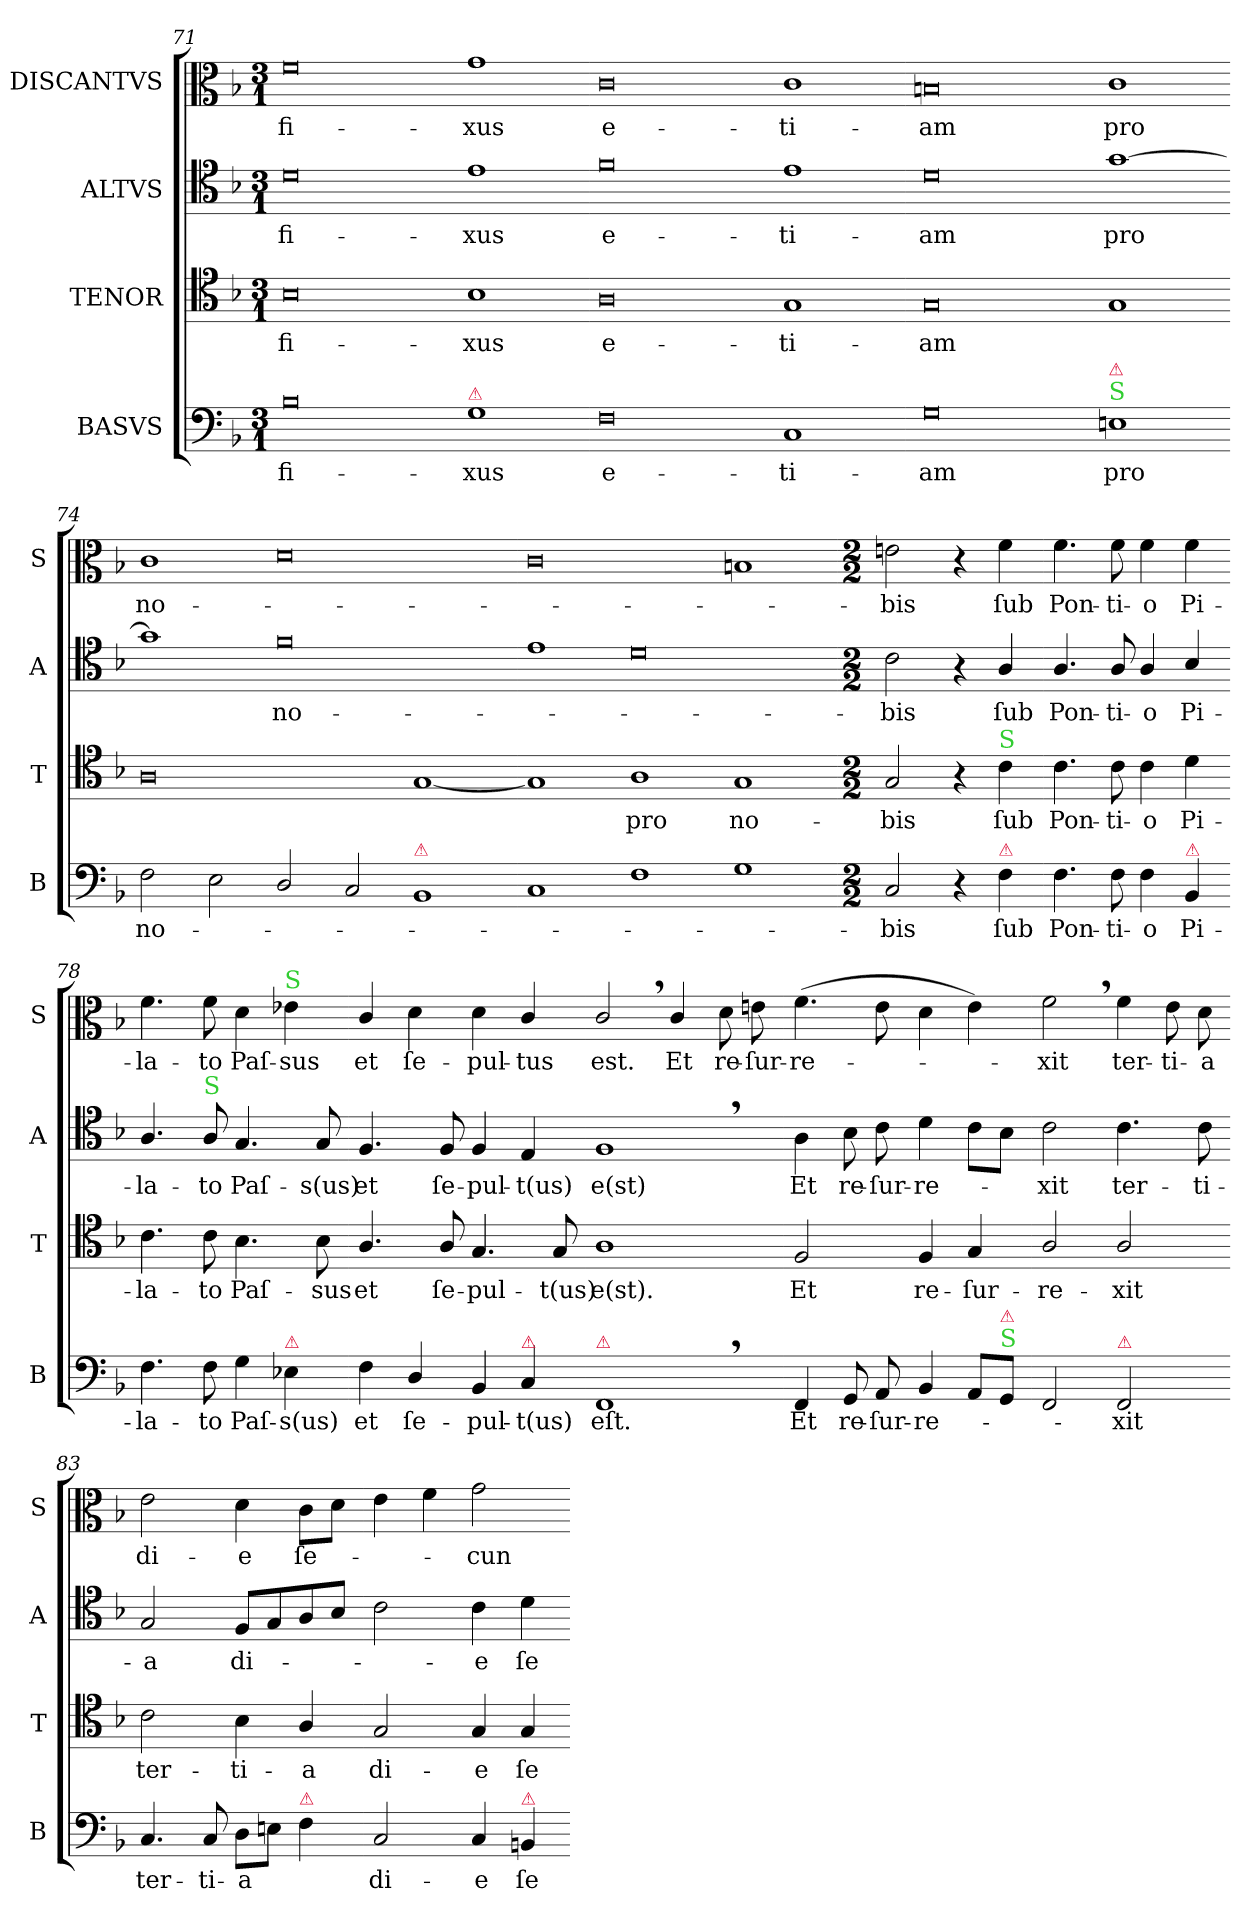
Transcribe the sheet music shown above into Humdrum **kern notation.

**kern	**text	**kern	**text	**kern	**text	**kern	**text
*part4	*part4	*part3	*part3	*part2	*part2	*part1	*part1
*staff4	*staff4	*staff3	*staff3	*staff2	*staff2	*staff1	*staff1
*I"BASVS	*	*I"TENOR	*	*I"ALTVS	*	*I"DISCANTVS	*
*I'B	*	*I'T	*	*I'A	*	*I'S	*
*clefF4	*	*clefC4	*	*clefC4	*	*clefC3	*
*k[b-]	*	*k[b-]	*	*k[b-]	*	*k[b-]	*
*F:	*	*F:	*	*F:	*	*F:	*
*M3/1	*	*M3/1	*	*M3/1	*	*M3/1	*
=71	=71	=71	=71	=71	=71	=71	=71
0B-	-fi-	0B-	-fi-	0d	-fi-	0f	-fi-
!LO:TX:a:color=crimson:t=⚠	!	!	!	!	!	!	!
1G	-xus	1B-	-xus	1e	-xus	1g	-xus
=72-	=72-	=72-	=72-	=72-	=72-	=72-	=72-
0F	e-	0A	e-	0f	e-	0c	e-
1C	-ti-	1G	-ti-	1e	-ti-	1c	-ti-
=73-	=73-	=73-	=73-	=73-	=73-	=73-	=73-
0G	-am	0G	-am	0d	-am	0Bn	-am
!LO:TX:a:color=limegreen:t=S	!	!	!	!	!	!	!
!LO:TX:a:color=crimson:t=⚠	!	!	!	!	!	!	!
1En	pro	1G	.	[1g	pro	1c	pro
=74-	=74-	=74-	=74-	=74-	=74-	=74-	=74-
2F\	no-	0A	.	1g]	.	1c	no-
2E\	.	.	.	.	.	.	.
2D/	.	.	.	0f	no-	0d	.
2C/	.	.	.	.	.	.	.
!LO:TX:a:color=crimson:t=⚠	!	!	!	!	!	!	!
1BB-	.	[1G	.	.	.	.	.
=75-	=75-	=75-	=75-	=75-	=75-	=75-	=75-
1C	.	1G]	.	1e	.	0c	.
1F	.	1A	pro	0d	.	.	.
1G	.	1G	no-	.	.	1Bn	.
=76-	=76-	=76-	=76-	=76-	=76-	=76-	=76-
*M2/2	*	*M2/2	*	*M2/2	*	*M2/2	*
2C/	-bis	2G/	-bis	2c\	-bis	2en\	-bis
4r	.	4r	.	4r	.	4r	.
!	!	!LO:TX:a:color=limegreen:t=S	!	!	!	!	!
!LO:TX:a:color=crimson:t=⚠	!	!	!	!	!	!	!
4F\	ſub	4c\	ſub	4A/	ſub	4f\	ſub
=77-	=77-	=77-	=77-	=77-	=77-	=77-	=77-
4.F\	Pon-	4.c\	Pon-	4.A/	Pon-	4.f\	Pon-
8F\	-ti-	8c\	-ti-	8A/	-ti-	8f\	-ti-
4F\	-o	4c\	-o	4A/	-o	4f\	-o
!LO:TX:a:color=crimson:t=⚠	!	!	!	!	!	!	!
4BB-/	Pi-	4d\	Pi-	4B-/	Pi-	4f\	Pi-
=78-	=78-	=78-	=78-	=78-	=78-	=78-	=78-
4.F\	-la-	4.c\	-la-	4.A/	-la-	4.f\	-la-
!	!	!	!	!LO:TX:a:color=limegreen:t=S	!	!	!
8F\	-to	8c\	-to	8A/	-to	8f\	-to
4G\	Paſ-	4.B-\	Paſ-	4.G/	Paſ-	4d\	Paſ-
!	!	!	!	!	!	!LO:TX:a:color=limegreen:t=S	!
!LO:TX:a:color=crimson:t=⚠	!	!	!	!	!	!	!
4E-X\	-s(us)	.	.	.	.	4e-X\	-sus
.	.	8B-\	-sus	8G/	-s(us)	.	.
=79-	=79-	=79-	=79-	=79-	=79-	=79-	=79-
4F\	et	4.A/	et	4.F/	et	4c/	et
4D/	ſe-	.	.	.	.	4d\	ſe-
.	.	8A/	ſe-	8F/	ſe-	.	.
4BB-/	-pul-	4.G/	-pul-	4F/	-pul-	4d\	-pul-
!LO:TX:a:color=crimson:t=⚠	!	!	!	!	!	!	!
4C/	-t(us)	.	.	4E/	-t(us)	4c/	-tus
.	.	8G/	-t(us)	.	.	.	.
=80-	=80-	=80-	=80-	=80-	=80-	=80-	=80-
!LO:TX:a:color=crimson:t=⚠	!	!	!	!	!	!	!
1FF,<	eſt.	1A	e(st).	1F,<	e(st)	2c,</	est.
.	.	.	.	.	.	4c/	Et
.	.	.	.	.	.	8d\	re-
.	.	.	.	.	.	8en\	-ſur-
=81-	=81-	=81-	=81-	=81-	=81-	=81-	=81-
4FF/	Et	2F/	Et	4A\	Et	(4.f\	-re-
8GG/	re-	.	.	8B-\	re-	.	.
8AA/	-ſur-	.	.	8c\	-ſur-	8e\	.
4BB-/	-re-	4F/	re-	4d\	-re-	4d\	.
8AA/L	.	4G/	-ſur-	8c\L	.	4e\)	.
!LO:TX:a:color=limegreen:t=S	!	!	!	!	!	!	!
!LO:TX:a:color=crimson:t=⚠	!	!	!	!	!	!	!
8GG/J	.	.	.	8B-\J	.	.	.
=82-	=82-	=82-	=82-	=82-	=82-	=82-	=82-
2FF/	.	2A/	-re-	2c\	-xit	2f,<\	-xit
!LO:TX:a:color=crimson:t=⚠	!	!	!	!	!	!	!
2FF/	-xit	2A/	-xit	4.c\	ter-	4f\	ter-
.	.	.	.	.	.	8e\	-ti-
.	.	.	.	8c\	-ti-	8d\	-a
=83-	=83-	=83-	=83-	=83-	=83-	=83-	=83-
4.C/	ter-	2c\	ter-	2G/	-a	2e\	di-
8C/	-ti-	.	.	.	.	.	.
8D\L	-a	4B-\	-ti-	8F/L	di-	4d\	-e
8En\J	.	.	.	8G/	.	.	.
!LO:TX:a:color=crimson:t=⚠	!	!	!	!	!	!	!
4F\	.	4A/	-a	8A/	.	8c\L	ſe-
.	.	.	.	8B-/J	.	8d\J	.
=84-	=84-	=84-	=84-	=84-	=84-	=84-	=84-
2C/	di-	2G/	di-	2c\	.	4e\	.
.	.	.	.	.	.	4f\	.
4C/	-e	4G/	-e	4c\	-e	2g\	-cun-
!LO:TX:a:color=crimson:t=⚠	!	!	!	!	!	!	!
4BBn/	ſe-	4G/	ſe-	4d\	ſe-	.	.
=-	=-	=-	=-	=-	=-	=-	=-
*-	*-	*-	*-	*-	*-	*-	*-
